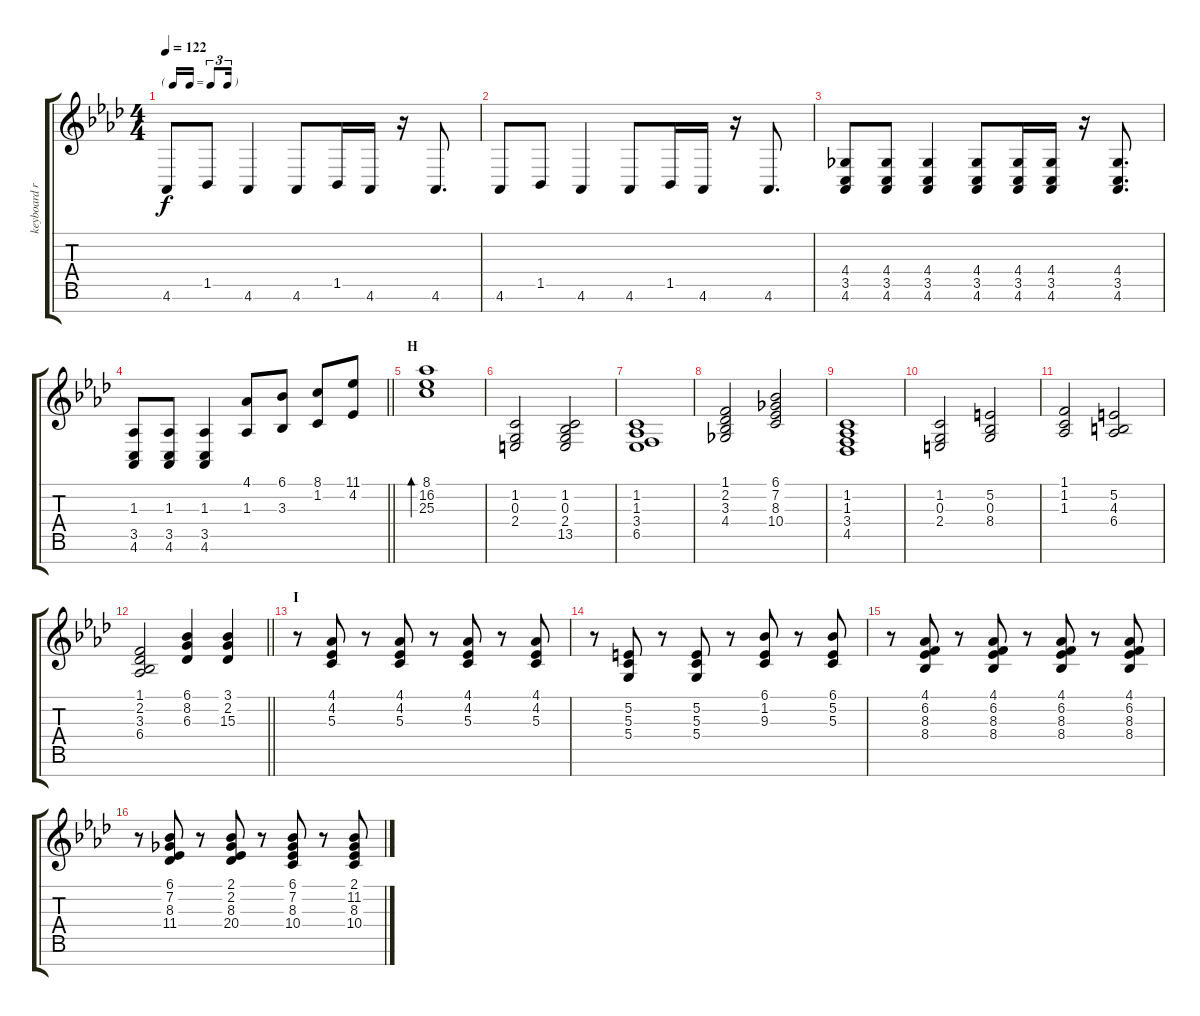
\track ("keyboard right hand" "keyboard r") {instrument brightacousticpiano}
\staff {score tabs}
\tuning (E4 B3 G3 D3 A2 E2 B1) {hide}
\ts (4 4)
\tf triplet16th
\tempo 122
\clef g2
\ks ab
4.6.8{dy f} 1.5.8 4.6.4 4.6.8 1.5.16 4.6.16 r.16 4.6.8{d} |
4.6.8 1.5.8 4.6.4 4.6.8 1.5.16 4.6.16 r.16 4.6.8{d} |
(4.4 3.5 4.6).8 (4.4 3.5 4.6).8 (4.4 3.5 4.6).4 (4.4 3.5 4.6).8 (4.4 3.5 4.6).16 (4.4 3.5 4.6).16 r.16 (4.4 3.5 4.6).8{d} |
\barLineRight lightlight
(1.3 3.5 4.6).8 (1.3 3.5 4.6).8 (1.3 3.5 4.6).4 (4.1 1.3).8 (6.1 3.3).8 (8.1 1.2).8 (11.1 4.2).8 |
\section ("" "H")
(8.1 16.2 25.3).1{bd 120} |
(1.2 0.3 2.4).2 (1.2 0.3 2.4 13.5).2 |
(1.2 1.3 3.4 6.5).1 |
(1.1 2.2 3.3 4.4).2 (6.1 7.2 8.3 10.4).2 |
(1.2 1.3 3.4 4.5).1 |
(1.2 0.3 2.4).2 (5.2 0.3 8.4).2 |
(1.1 1.2 1.3).2 (5.2 4.3 6.4).2 |
\barLineRight lightlight
(1.1 2.2 3.3 6.4).2 (6.1 8.2 6.3).4 (3.1 2.2 15.3).4 |
\section ("" "I")
r.8 (4.1 4.2 5.3).8 r.8 (4.1 4.2 5.3).8 r.8 (4.1 4.2 5.3).8 r.8 (4.1 4.2 5.3).8 |
r.8 (5.2 5.3 5.4).8 r.8 (5.2 5.3 5.4).8 r.8 (6.1 1.2 9.3).8 r.8 (6.1 5.2 5.3).8 |
r.8 (4.1 6.2 8.3 8.4).8 r.8 (4.1 6.2 8.3 8.4).8 r.8 (4.1 6.2 8.3 8.4).8 r.8 (4.1 6.2 8.3 8.4).8 |
r.8 (6.1 7.2 8.3 11.4).8 r.8 (2.1 2.2 8.3 20.4).8 r.8 (6.1 7.2 8.3 10.4).8 r.8 (2.1 11.2 8.3 10.4).8
